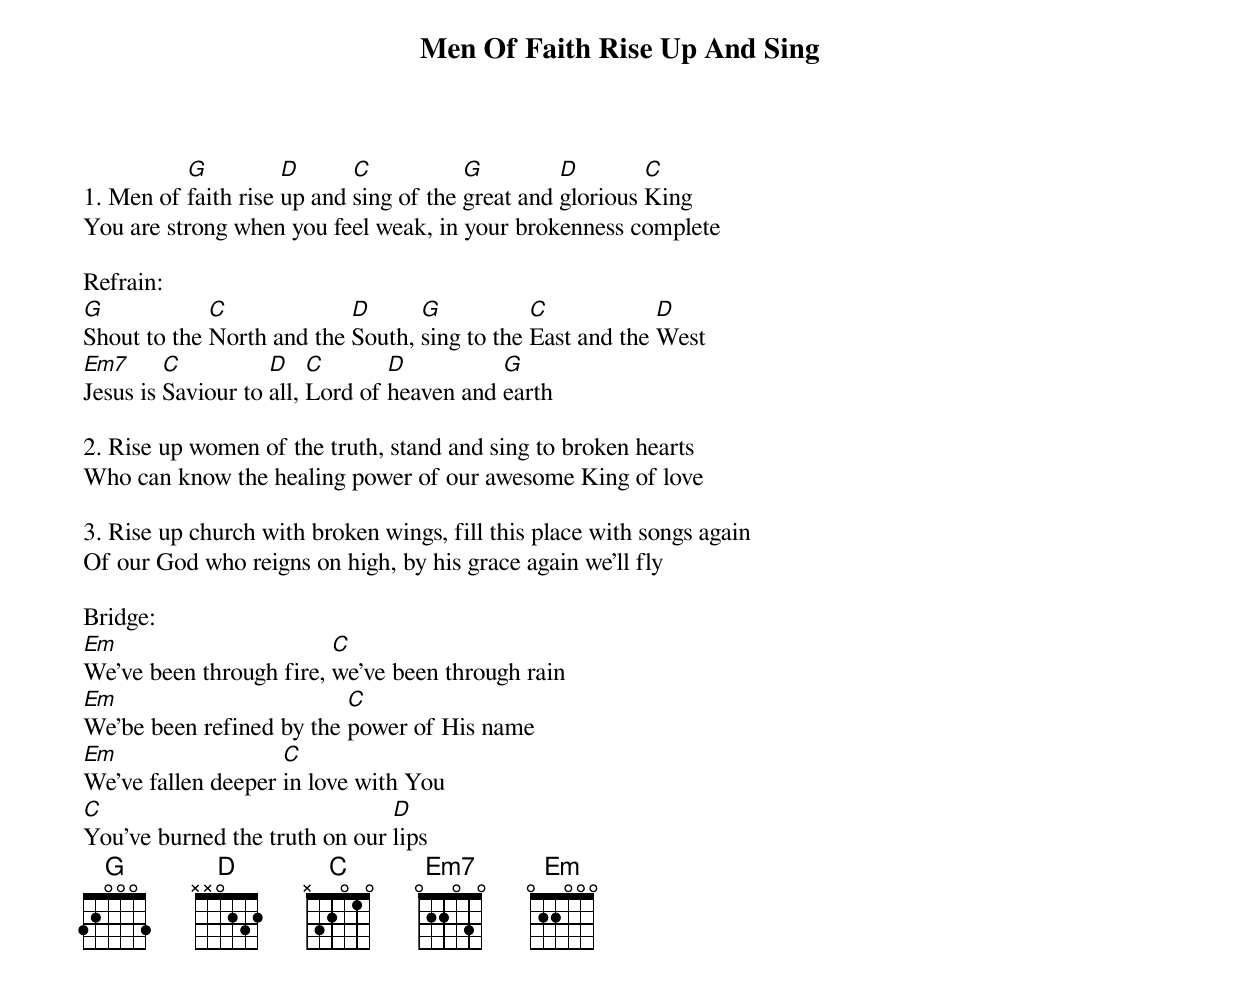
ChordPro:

{title:Men Of Faith Rise Up And Sing}
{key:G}

1. Men of [G]faith rise [D]up and [C]sing of the [G]great and [D]glorious [C]King
You are strong when you feel weak, in your brokenness complete

Refrain:
[G]Shout to the [C]North and the [D]South, [G]sing to the [C]East and the [D]West
[Em7]Jesus is [C]Saviour to [D]all, [C]Lord of [D]heaven and [G]earth

2. Rise up women of the truth, stand and sing to broken hearts
Who can know the healing power of our awesome King of love

3. Rise up church with broken wings, fill this place with songs again
Of our God who reigns on high, by his grace again we'll fly

Bridge:
[Em]We've been through fire, [C]we've been through rain
[Em]We'be been refined by the [C]power of His name
[Em]We've fallen deeper [C]in love with You
[C]You've burned the truth on our [D]lips
